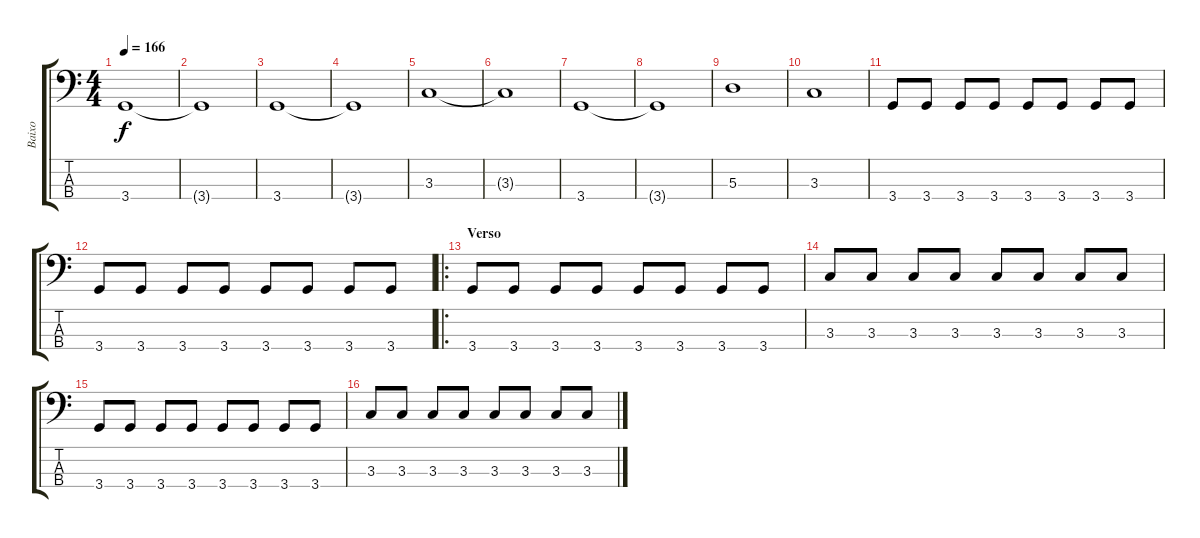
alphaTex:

\track ("Baixo" "Baixo") {instrument electricbasspick}
\staff {score tabs}
\tuning (G2 D2 A1 E1) {hide}
\ts (4 4)
\tempo 166
\clef f4
\ks c
3.4.1{dy f instrument electricbasspick} |
3.4{t}.1 |
3.4.1 |
3.4{t}.1 |
3.3.1 |
3.3{t}.1 |
3.4.1 |
3.4{t}.1 |
5.3.1 |
3.3.1 |
3.4.8 3.4.8 3.4.8 3.4.8 3.4.8 3.4.8 3.4.8 3.4.8 |
3.4.8 3.4.8 3.4.8 3.4.8 3.4.8 3.4.8 3.4.8 3.4.8 |
\ro
\section ("" "Verso")
3.4.8 3.4.8 3.4.8 3.4.8 3.4.8 3.4.8 3.4.8 3.4.8 |
3.3.8 3.3.8 3.3.8 3.3.8 3.3.8 3.3.8 3.3.8 3.3.8 |
3.4.8 3.4.8 3.4.8 3.4.8 3.4.8 3.4.8 3.4.8 3.4.8 |
3.3.8 3.3.8 3.3.8 3.3.8 3.3.8 3.3.8 3.3.8 3.3.8
